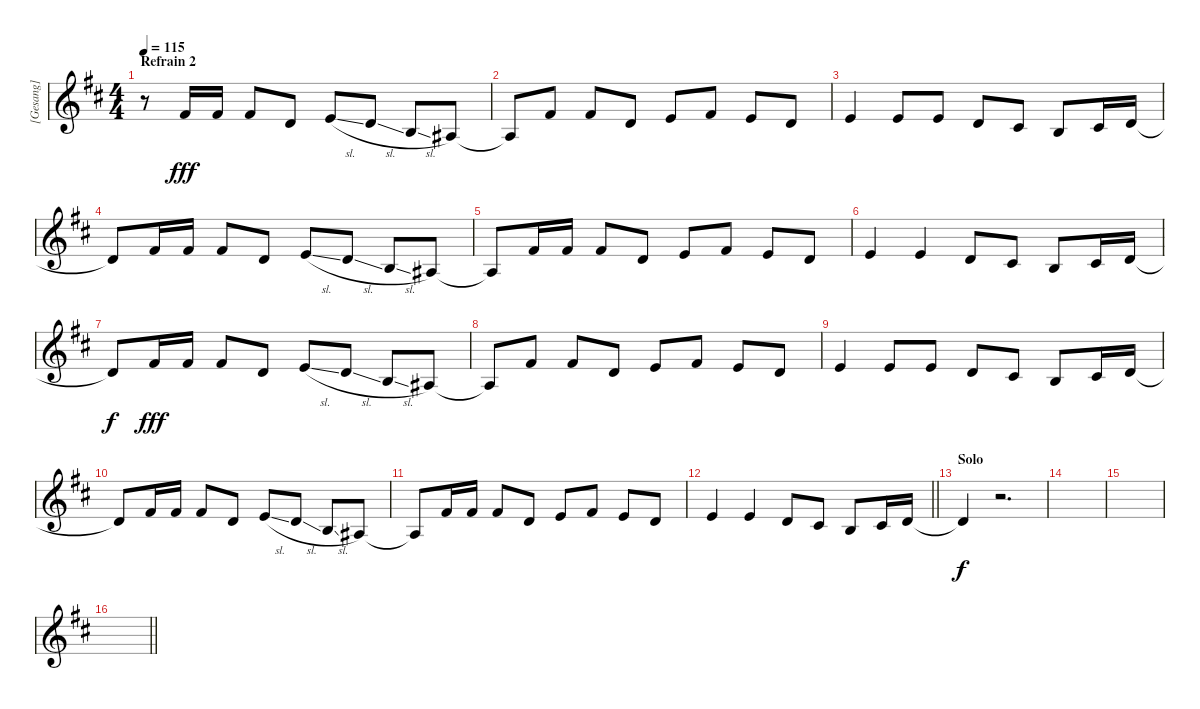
\track ("[Gesang]" "[Gesang]") {instrument tenorsax}
\staff {score}
\tuning (E4 B3 G3 D3 A2 E2) {hide}
\ts (4 4)
\section ("" "Refrain 2")
\tempo 115
\clef g2
\ks bminor
r.8{dy fff volume 16} 2.1.16 2.1.16 2.1.8 3.2.8 9.3{sl}.8 7.3{sl}.8 4.3{sl}.8 3.3.8 |
3.3{t}.8 2.1.8 2.1.8 3.2.8 5.2.8 7.2.8 5.2.8 3.2.8 |
5.2.4 5.2.8 5.2.8 3.2.8 2.2.8 0.2.8 2.2.16 3.2.16 |
3.2{t}.8 2.1.16 2.1.16 2.1.8 3.2.8 9.3{sl}.8 7.3{sl}.8 4.3{sl}.8 3.3.8 |
3.3{t}.8 2.1.16 2.1.16 2.1.8 3.2.8 5.2.8 7.2.8 5.2.8 3.2.8 |
5.2.4 5.2.4 3.2.8 2.2.8 0.2.8 2.2.16 3.2.16 |
3.2{t}.8{dy f} 2.1.16{dy fff} 2.1.16 2.1.8 3.2.8 9.3{sl}.8 7.3{sl}.8 4.3{sl}.8 3.3.8 |
3.3{t}.8 2.1.8 2.1.8 3.2.8 5.2.8 7.2.8 5.2.8 3.2.8 |
5.2.4 5.2.8 5.2.8 3.2.8 2.2.8 0.2.8 2.2.16 3.2.16 |
3.2{t}.8 2.1.16 2.1.16 2.1.8 3.2.8 9.3{sl}.8 7.3{sl}.8 4.3{sl}.8 3.3.8 |
3.3{t}.8 2.1.16 2.1.16 2.1.8 3.2.8 5.2.8 7.2.8 5.2.8 3.2.8 |
\barLineRight lightlight
5.2.4 5.2.4 3.2.8 2.2.8 0.2.8 2.2.16 3.2.16 |
\section ("" "Solo")
3.2{t}.4{dy f} r.2{d} |
|
|
\barLineRight lightlight
